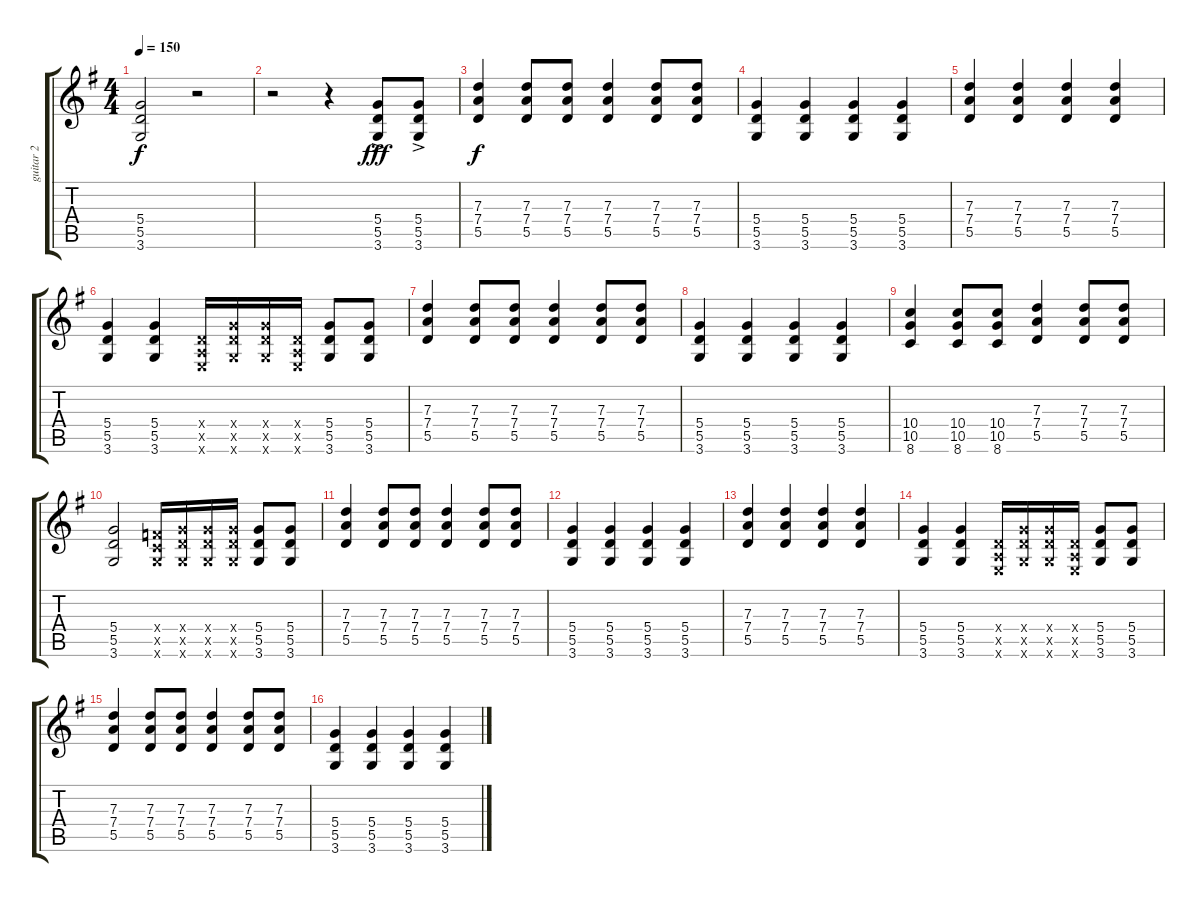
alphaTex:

\track ("guitar 2" "guitar 2") {instrument distortionguitar}
\staff {score tabs}
\tuning (E4 B3 G3 D3 A2 E2) {hide}
\ts (4 4)
\tempo 150
\clef g2
\ks g
(5.4 5.5 3.6).2{dy f} r.2 |
r.2 r.4 (5.4{ac} 5.5{ac} 3.6{ac}).8{dy fff} (5.4{ac} 5.5{ac} 3.6{ac}).8 |
(7.3 7.4 5.5).4{dy f} (7.3 7.4 5.5).8 (7.3 7.4 5.5).8 (7.3 7.4 5.5).4 (7.3 7.4 5.5).8 (7.3 7.4 5.5).8 |
(5.4 5.5 3.6).4 (5.4 5.5 3.6).4 (5.4 5.5 3.6).4 (5.4 5.5 3.6).4 |
(7.3 7.4 5.5).4 (7.3 7.4 5.5).4 (7.3 7.4 5.5).4 (7.3 7.4 5.5).4 |
(5.4 5.5 3.6).4 (5.4 5.5 3.6).4 (0.4{x} 0.5{x} 0.6{x}).16 (5.4{x} 5.5{x} 3.6{x}).16 (5.4{x} 5.5{x} 3.6{x}).16 (0.4{x} 0.5{x} 0.6{x}).16 (5.4 5.5 3.6).8 (5.4 5.5 3.6).8 |
(7.3 7.4 5.5).4 (7.3 7.4 5.5).8 (7.3 7.4 5.5).8 (7.3 7.4 5.5).4 (7.3 7.4 5.5).8 (7.3 7.4 5.5).8 |
(5.4 5.5 3.6).4 (5.4 5.5 3.6).4 (5.4 5.5 3.6).4 (5.4 5.5 3.6).4 |
(10.4 10.5 8.6).4 (10.4 10.5 8.6).8 (10.4 10.5 8.6).8 (7.3 7.4 5.5).4 (7.3 7.4 5.5).8 (7.3 7.4 5.5).8 |
(5.4 5.5 3.6).2 (3.4{x} 3.5{x} 3.6{x}).16 (5.4{x} 5.5{x} 3.6{x}).16 (5.4{x} 5.5{x} 3.6{x}).16 (5.4{x} 5.5{x} 3.6{x}).16 (5.4 5.5 3.6).8 (5.4 5.5 3.6).8 |
(7.3 7.4 5.5).4 (7.3 7.4 5.5).8 (7.3 7.4 5.5).8 (7.3 7.4 5.5).4 (7.3 7.4 5.5).8 (7.3 7.4 5.5).8 |
(5.4 5.5 3.6).4 (5.4 5.5 3.6).4 (5.4 5.5 3.6).4 (5.4 5.5 3.6).4 |
(7.3 7.4 5.5).4 (7.3 7.4 5.5).4 (7.3 7.4 5.5).4 (7.3 7.4 5.5).4 |
(5.4 5.5 3.6).4 (5.4 5.5 3.6).4 (0.4{x} 0.5{x} 0.6{x}).16 (5.4{x} 5.5{x} 3.6{x}).16 (5.4{x} 5.5{x} 3.6{x}).16 (0.4{x} 0.5{x} 0.6{x}).16 (5.4 5.5 3.6).8 (5.4 5.5 3.6).8 |
(7.3 7.4 5.5).4 (7.3 7.4 5.5).8 (7.3 7.4 5.5).8 (7.3 7.4 5.5).4 (7.3 7.4 5.5).8 (7.3 7.4 5.5).8 |
(5.4 5.5 3.6).4 (5.4 5.5 3.6).4 (5.4 5.5 3.6).4 (5.4 5.5 3.6).4
